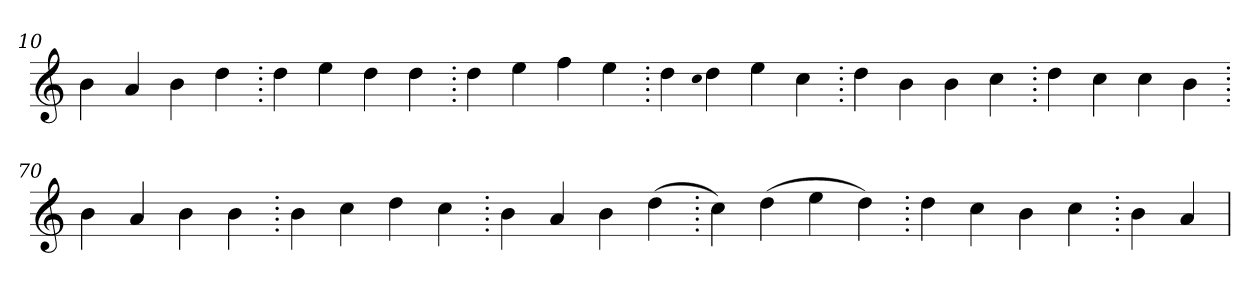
**kern
*part1
*staff1
*clefG2
=10.
4b
4a
4b
4dd
=20.
4dd
4ee
4dd
4dd
=30.
4dd
4ee
4ff
4ee
=40.
4dd
qqcc
4dd
4ee
4cc
=50.
4dd
4b
4b
4cc
=60.
4dd
4cc
4cc
4b
=70.
4b
4a
4b
4b
=80.
4b
4cc
4dd
4cc
=90.
4b
4a
4b
(>4dd
=100.
4cc)
(>4dd
4ee
4dd)
=110.
4dd
4cc
4b
4cc
=120.
4b
4a
=
*-
